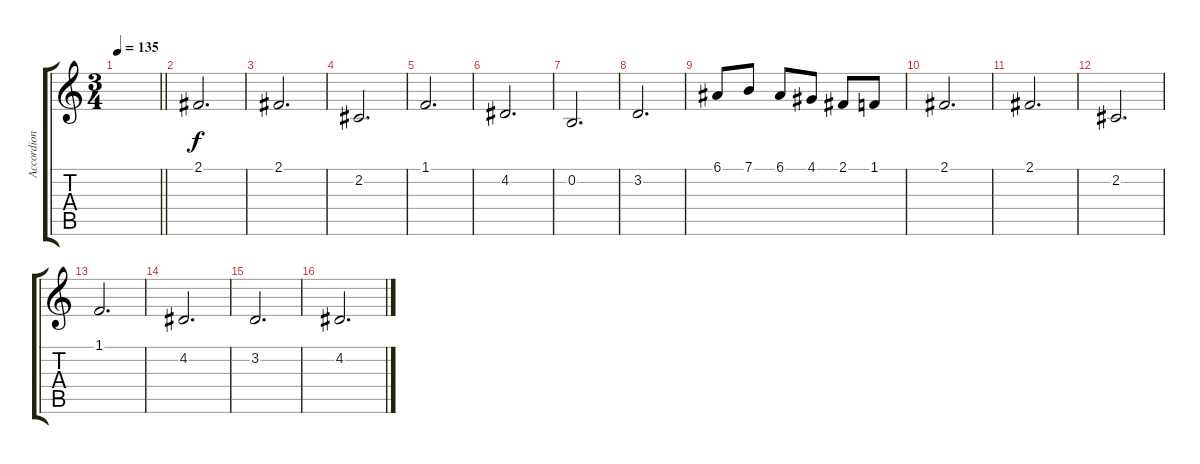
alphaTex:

\track ("Accordion" "Accordion") {instrument accordion}
\staff {score tabs}
\tuning (E4 B3 G3 D3 A2 E2) {hide}
\ts (3 4)
\tempo 135
\clef g2
\barLineRight lightlight
\ks c
|
\section ("" "")
2.1.2{d volume 12} |
2.1.2{d} |
2.2.2{d} |
1.1.2{d} |
4.2.2{d} |
0.2.2{d} |
3.2.2{d} |
6.1.8 7.1.8 6.1.8 4.1.8 2.1.8 1.1.8 |
2.1.2{d} |
2.1.2{d} |
2.2.2{d} |
1.1.2{d} |
4.2.2{d} |
3.2.2{d} |
4.2.2{d}
